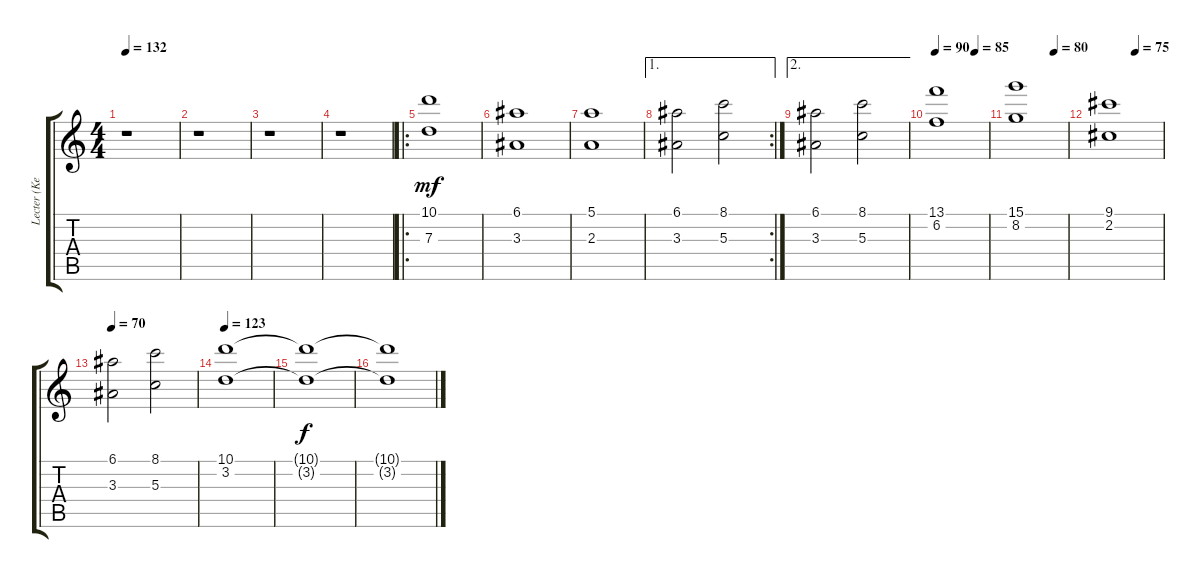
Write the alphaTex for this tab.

\track ("Lecter (KeybRight)" "Lecter (Ke") {instrument stringensemble1}
\staff {score tabs}
\tuning (E5 B4 G4 D4 A3 D3) {hide}
\ts (4 4)
\tempo 132
\clef g2
\ks c
r.1{dy mf} |
r.1 |
r.1 |
r.1 |
\ro
(10.1 7.3).1 |
(6.1 3.3).1 |
(5.1 2.3).1 |
\ae 1
\rc 2
(6.1 3.3).2 (8.1 5.3).2 |
\ae 2
(6.1 3.3).2 (8.1 5.3).2 |
\tempo 90
\tempo (85 0.75)
(13.1 6.2).1 |
\tempo (80 0.75)
(15.1 8.2).1 |
\tempo (75 0.5)
(9.1 2.2).1 |
\tempo 70
(6.1 3.3).2 (8.1 5.3).2 |
\tempo 123
(10.1 3.2).1 |
(10.1{t} 3.2{t}).1{dy f} |
(10.1{t} 3.2{t}).1
